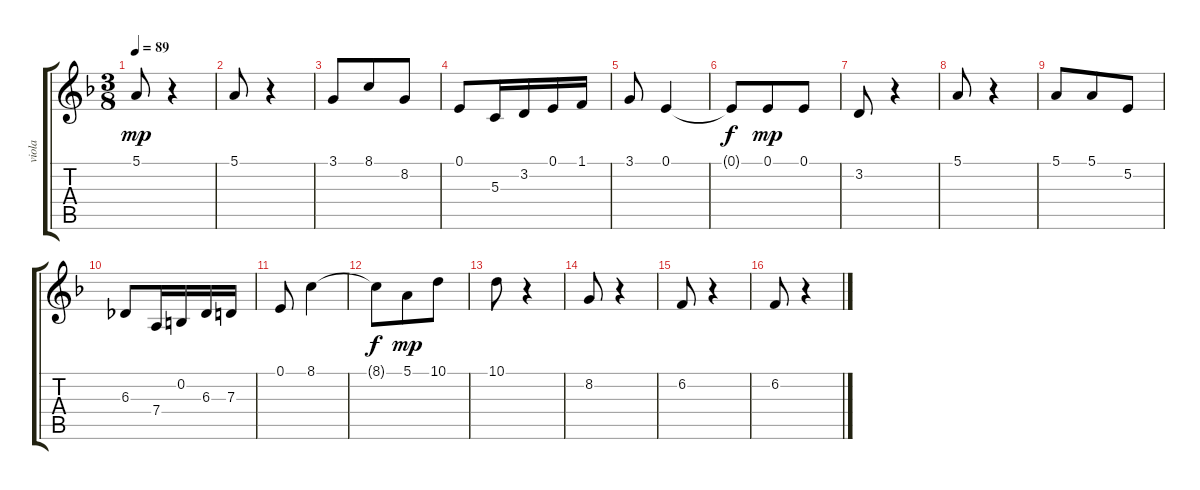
\track ("viola" "viola") {instrument stringensemble1}
\staff {score tabs}
\tuning (E4 B3 G3 D3 A2 E2) {hide}
\ts (3 8)
\tempo 89
\clef g2
\ks dminor
5.1.8{dy mp} r.4 |
5.1.8 r.4 |
3.1.8 8.1.8 8.2.8 |
0.1.8 5.3.16 3.2.16 0.1.16 1.1.16 |
3.1.8 0.1.4 |
0.1{t}.8{dy f} 0.1.8{dy mp} 0.1.8 |
3.2.8 r.4 |
5.1.8 r.4 |
5.1.8 5.1.8 5.2.8 |
6.3.8 7.4.16 0.2.16 6.3.16 7.3.16 |
0.1.8 8.1.4 |
8.1{t}.8{dy f} 5.1.8{dy mp} 10.1.8 |
10.1.8 r.4 |
8.2.8 r.4 |
6.2.8 r.4 |
6.2.8 r.4
